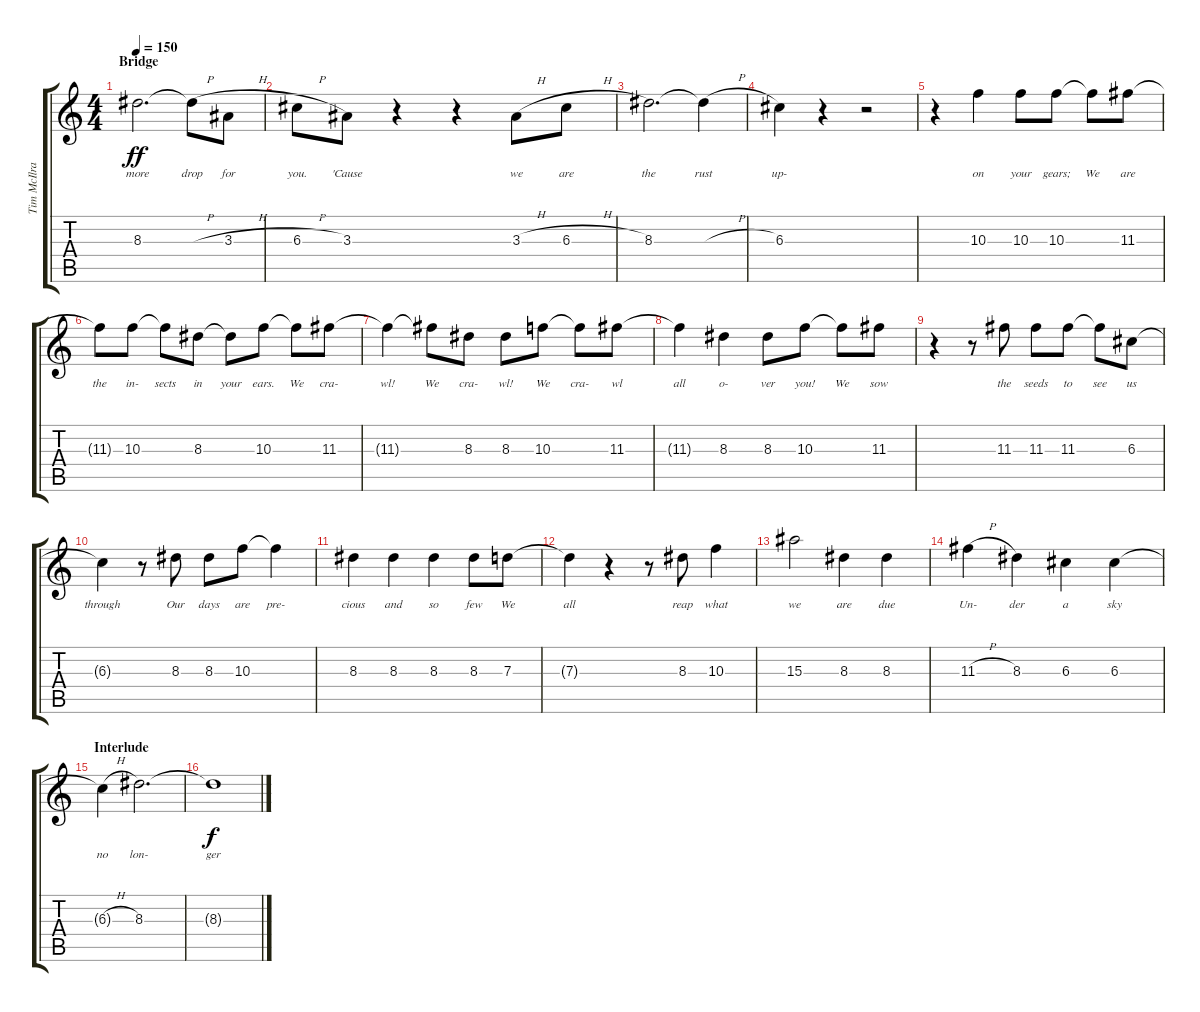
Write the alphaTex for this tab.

\track ("Tim McIlrath - Vocals" "Tim McIlra") {instrument distortionguitar}
\staff {score tabs}
\tuning (E4 B3 G3 D3 A2 E2) {hide}
\ts (4 4)
\section ("" "Bridge")
\tempo 150
\clef g2
\ks c
8.3.2{d lyrics (0 "more") lyrics (1 "") lyrics (2 "") lyrics (3 "") lyrics (4 "") dy ff} 8.3{h t}.8{lyrics (0 "drop") lyrics (1 "") lyrics (2 "") lyrics (3 "") lyrics (4 "")} 3.3{h}.8{lyrics (0 "for") lyrics (1 "") lyrics (2 "") lyrics (3 "") lyrics (4 "")} |
6.3{h}.8{lyrics (0 "you.") lyrics (1 "") lyrics (2 "") lyrics (3 "") lyrics (4 "")} 3.3.8{lyrics (0 "'Cause") lyrics (1 "") lyrics (2 "") lyrics (3 "") lyrics (4 "")} r.4 r.4 3.3{h}.8{lyrics (0 "we") lyrics (1 "") lyrics (2 "") lyrics (3 "") lyrics (4 "")} 6.3{h}.8{lyrics (0 "are") lyrics (1 "") lyrics (2 "") lyrics (3 "") lyrics (4 "")} |
8.3.2{d lyrics (0 "the") lyrics (1 "") lyrics (2 "") lyrics (3 "") lyrics (4 "")} 8.3{h t}.4{lyrics (0 "rust") lyrics (1 "") lyrics (2 "") lyrics (3 "") lyrics (4 "")} |
6.3.4{lyrics (0 "up-") lyrics (1 "") lyrics (2 "") lyrics (3 "") lyrics (4 "")} r.4 r.2 |
r.4 10.3.4{lyrics (0 "on") lyrics (1 "") lyrics (2 "") lyrics (3 "") lyrics (4 "")} 10.3.8{lyrics (0 "your") lyrics (1 "") lyrics (2 "") lyrics (3 "") lyrics (4 "")} 10.3.8{lyrics (0 "gears;") lyrics (1 "") lyrics (2 "") lyrics (3 "") lyrics (4 "")} 10.3{t}.8{lyrics (0 "We") lyrics (1 "") lyrics (2 "") lyrics (3 "") lyrics (4 "")} 11.3.8{lyrics (0 "are") lyrics (1 "") lyrics (2 "") lyrics (3 "") lyrics (4 "")} |
11.3{t}.8{lyrics (0 "the") lyrics (1 "") lyrics (2 "") lyrics (3 "") lyrics (4 "")} 10.3.8{lyrics (0 "in-") lyrics (1 "") lyrics (2 "") lyrics (3 "") lyrics (4 "")} 10.3{t}.8{lyrics (0 "sects") lyrics (1 "") lyrics (2 "") lyrics (3 "") lyrics (4 "")} 8.3.8{lyrics (0 "in") lyrics (1 "") lyrics (2 "") lyrics (3 "") lyrics (4 "")} 8.3{t}.8{lyrics (0 "your") lyrics (1 "") lyrics (2 "") lyrics (3 "") lyrics (4 "")} 10.3.8{lyrics (0 "ears.") lyrics (1 "") lyrics (2 "") lyrics (3 "") lyrics (4 "")} 10.3{t}.8{lyrics (0 "We") lyrics (1 "") lyrics (2 "") lyrics (3 "") lyrics (4 "")} 11.3.8{lyrics (0 "cra-") lyrics (1 "") lyrics (2 "") lyrics (3 "") lyrics (4 "")} |
11.3{t}.4{lyrics (0 "wl!") lyrics (1 "") lyrics (2 "") lyrics (3 "") lyrics (4 "")} 11.3{t}.8{lyrics (0 "We") lyrics (1 "") lyrics (2 "") lyrics (3 "") lyrics (4 "")} 8.3.8{lyrics (0 "cra-") lyrics (1 "") lyrics (2 "") lyrics (3 "") lyrics (4 "")} 8.3.8{lyrics (0 "wl!") lyrics (1 "") lyrics (2 "") lyrics (3 "") lyrics (4 "")} 10.3.8{lyrics (0 "We") lyrics (1 "") lyrics (2 "") lyrics (3 "") lyrics (4 "")} 10.3{t}.8{lyrics (0 "cra-") lyrics (1 "") lyrics (2 "") lyrics (3 "") lyrics (4 "")} 11.3.8{lyrics (0 "wl") lyrics (1 "") lyrics (2 "") lyrics (3 "") lyrics (4 "")} |
11.3{t}.4{lyrics (0 "all") lyrics (1 "") lyrics (2 "") lyrics (3 "") lyrics (4 "")} 8.3.4{lyrics (0 "o-") lyrics (1 "") lyrics (2 "") lyrics (3 "") lyrics (4 "")} 8.3.8{lyrics (0 "ver") lyrics (1 "") lyrics (2 "") lyrics (3 "") lyrics (4 "")} 10.3.8{lyrics (0 "you!") lyrics (1 "") lyrics (2 "") lyrics (3 "") lyrics (4 "")} 10.3{t}.8{lyrics (0 "We") lyrics (1 "") lyrics (2 "") lyrics (3 "") lyrics (4 "")} 11.3.8{lyrics (0 "sow") lyrics (1 "") lyrics (2 "") lyrics (3 "") lyrics (4 "")} |
r.4 r.8 11.3.8{lyrics (0 "the") lyrics (1 "") lyrics (2 "") lyrics (3 "") lyrics (4 "")} 11.3.8{lyrics (0 "seeds") lyrics (1 "") lyrics (2 "") lyrics (3 "") lyrics (4 "")} 11.3.8{lyrics (0 "to") lyrics (1 "") lyrics (2 "") lyrics (3 "") lyrics (4 "")} 11.3{t}.8{lyrics (0 "see") lyrics (1 "") lyrics (2 "") lyrics (3 "") lyrics (4 "")} 6.3.8{lyrics (0 "us") lyrics (1 "") lyrics (2 "") lyrics (3 "") lyrics (4 "")} |
6.3{t}.4{lyrics (0 "through") lyrics (1 "") lyrics (2 "") lyrics (3 "") lyrics (4 "")} r.8 8.3.8{lyrics (0 "Our") lyrics (1 "") lyrics (2 "") lyrics (3 "") lyrics (4 "")} 8.3.8{lyrics (0 "days") lyrics (1 "") lyrics (2 "") lyrics (3 "") lyrics (4 "")} 10.3.8{lyrics (0 "are") lyrics (1 "") lyrics (2 "") lyrics (3 "") lyrics (4 "")} 10.3{t}.4{lyrics (0 "pre-") lyrics (1 "") lyrics (2 "") lyrics (3 "") lyrics (4 "")} |
8.3.4{lyrics (0 "cious") lyrics (1 "") lyrics (2 "") lyrics (3 "") lyrics (4 "")} 8.3.4{lyrics (0 "and") lyrics (1 "") lyrics (2 "") lyrics (3 "") lyrics (4 "")} 8.3.4{lyrics (0 "so") lyrics (1 "") lyrics (2 "") lyrics (3 "") lyrics (4 "")} 8.3.8{lyrics (0 "few") lyrics (1 "") lyrics (2 "") lyrics (3 "") lyrics (4 "")} 7.3.8{lyrics (0 "We") lyrics (1 "") lyrics (2 "") lyrics (3 "") lyrics (4 "")} |
7.3{t}.4{lyrics (0 "all") lyrics (1 "") lyrics (2 "") lyrics (3 "") lyrics (4 "")} r.4 r.8 8.3.8{lyrics (0 "reap") lyrics (1 "") lyrics (2 "") lyrics (3 "") lyrics (4 "")} 10.3.4{lyrics (0 "what") lyrics (1 "") lyrics (2 "") lyrics (3 "") lyrics (4 "")} |
15.3.2{lyrics (0 "we") lyrics (1 "") lyrics (2 "") lyrics (3 "") lyrics (4 "")} 8.3.4{lyrics (0 "are") lyrics (1 "") lyrics (2 "") lyrics (3 "") lyrics (4 "")} 8.3.4{lyrics (0 "due") lyrics (1 "") lyrics (2 "") lyrics (3 "") lyrics (4 "")} |
11.3{h}.4{lyrics (0 "Un-") lyrics (1 "") lyrics (2 "") lyrics (3 "") lyrics (4 "")} 8.3.4{lyrics (0 "der") lyrics (1 "") lyrics (2 "") lyrics (3 "") lyrics (4 "")} 6.3.4{lyrics (0 "a") lyrics (1 "") lyrics (2 "") lyrics (3 "") lyrics (4 "")} 6.3.4{lyrics (0 "sky") lyrics (1 "") lyrics (2 "") lyrics (3 "") lyrics (4 "")} |
\section ("" "Interlude")
6.3{h t}.4{lyrics (0 "no") lyrics (1 "") lyrics (2 "") lyrics (3 "") lyrics (4 "")} 8.3.2{d lyrics (0 "lon-") lyrics (1 "") lyrics (2 "") lyrics (3 "") lyrics (4 "")} |
8.3{t}.1{lyrics (0 "ger") lyrics (1 "") lyrics (2 "") lyrics (3 "") lyrics (4 "") dy f}
